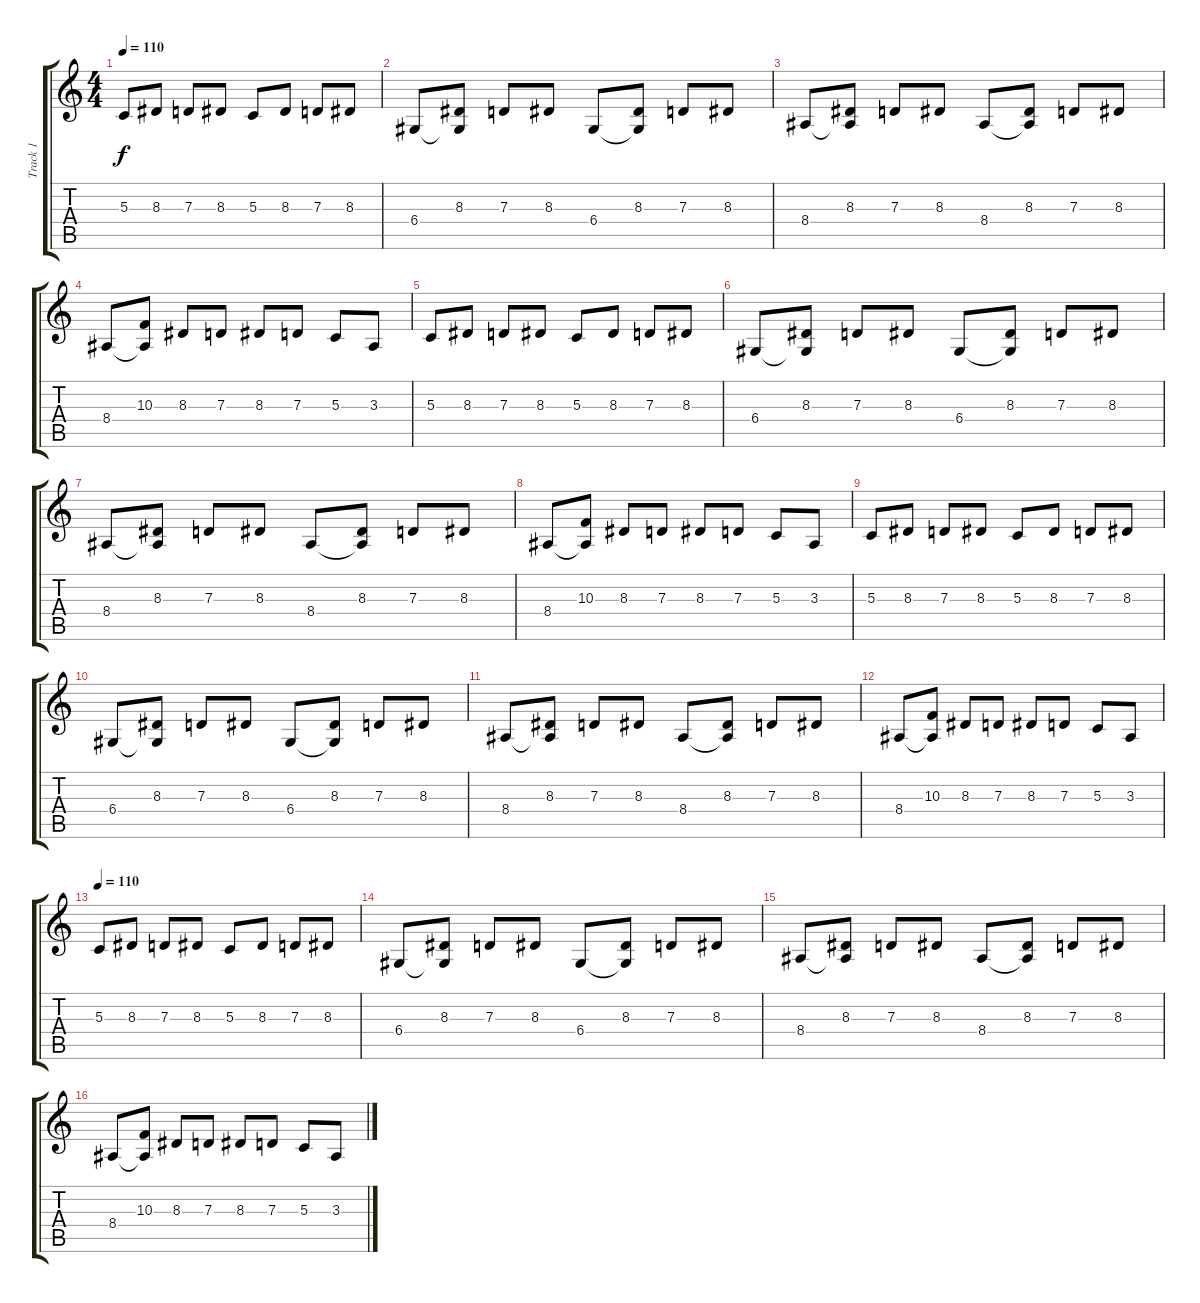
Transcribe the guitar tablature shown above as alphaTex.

\track ("Track 1" "Track 1") {instrument honkytonkpiano}
\staff {score tabs}
\tuning (E4 B3 G3 D3 A2 E2) {hide}
\ts (4 4)
\tempo 110
\clef g2
\ks c
5.3.8{dy f} 8.3.8 7.3.8 8.3.8 5.3.8 8.3.8 7.3.8 8.3.8 |
6.4.8 (8.3 6.4{t}).8 7.3.8 8.3.8 6.4.8 (8.3 6.4{t}).8 7.3.8 8.3.8 |
8.4.8 (8.3 8.4{t}).8 7.3.8 8.3.8 8.4.8 (8.3 8.4{t}).8 7.3.8 8.3.8 |
8.4.8 (10.3 8.4{t}).8 8.3.8 7.3.8 8.3.8 7.3.8 5.3.8 3.3.8 |
5.3.8 8.3.8 7.3.8 8.3.8 5.3.8 8.3.8 7.3.8 8.3.8 |
6.4.8 (8.3 6.4{t}).8 7.3.8 8.3.8 6.4.8 (8.3 6.4{t}).8 7.3.8 8.3.8 |
8.4.8 (8.3 8.4{t}).8 7.3.8 8.3.8 8.4.8 (8.3 8.4{t}).8 7.3.8 8.3.8 |
8.4.8 (10.3 8.4{t}).8 8.3.8 7.3.8 8.3.8 7.3.8 5.3.8 3.3.8 |
5.3.8 8.3.8 7.3.8 8.3.8 5.3.8 8.3.8 7.3.8 8.3.8 |
6.4.8 (8.3 6.4{t}).8 7.3.8 8.3.8 6.4.8 (8.3 6.4{t}).8 7.3.8 8.3.8 |
8.4.8 (8.3 8.4{t}).8 7.3.8 8.3.8 8.4.8 (8.3 8.4{t}).8 7.3.8 8.3.8 |
8.4.8 (10.3 8.4{t}).8 8.3.8 7.3.8 8.3.8 7.3.8 5.3.8 3.3.8 |
\tempo 110
5.3.8 8.3.8 7.3.8 8.3.8 5.3.8 8.3.8 7.3.8 8.3.8 |
6.4.8 (8.3 6.4{t}).8 7.3.8 8.3.8 6.4.8 (8.3 6.4{t}).8 7.3.8 8.3.8 |
8.4.8 (8.3 8.4{t}).8 7.3.8 8.3.8 8.4.8 (8.3 8.4{t}).8 7.3.8 8.3.8 |
8.4.8 (10.3 8.4{t}).8 8.3.8 7.3.8 8.3.8 7.3.8 5.3.8 3.3.8
